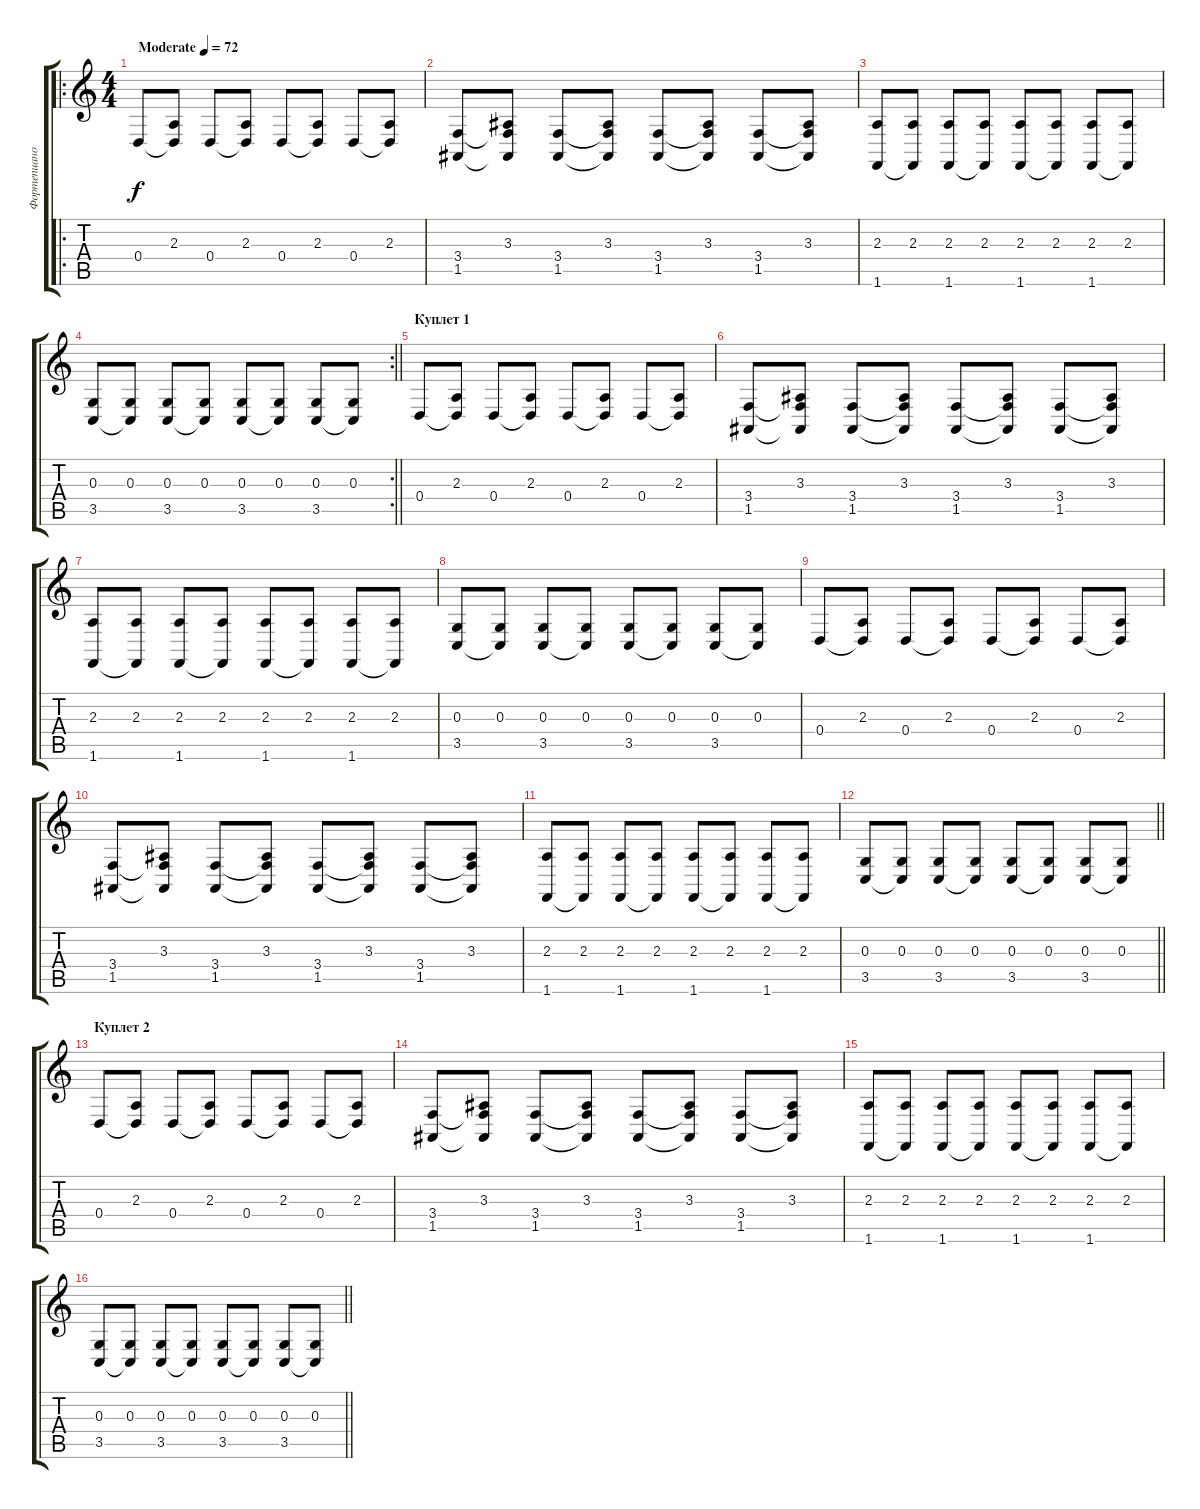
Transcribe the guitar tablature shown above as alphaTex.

\track ("Фортепиано (л.р.)" "Фортепиано") {instrument acousticgrandpiano}
\staff {score tabs}
\tuning (E4 B3 G3 D3 A2 E2) {hide}
\ro
\ts (4 4)
\tempo (72 "Moderate")
\clef g2
\ks c
0.4.8{dy f instrument acousticgrandpiano} (2.3 0.4{t}).8 0.4.8 (2.3 0.4{t}).8 0.4.8 (2.3 0.4{t}).8 0.4.8 (2.3 0.4{t}).8 |
(3.4 1.5).8 (3.3 3.4{t} 1.5{t}).8 (3.4 1.5).8 (3.3 3.4{t} 1.5{t}).8 (3.4 1.5).8 (3.3 3.4{t} 1.5{t}).8 (3.4 1.5).8 (3.3 3.4{t} 1.5{t}).8 |
(2.3 1.6).8 (2.3 1.6{t}).8 (2.3 1.6).8 (2.3 1.6{t}).8 (2.3 1.6).8 (2.3 1.6{t}).8 (2.3 1.6).8 (2.3 1.6{t}).8 |
\rc 2
\barLineRight lightlight
(0.3 3.5).8 (0.3 3.5{t}).8 (0.3 3.5).8 (0.3 3.5{t}).8 (0.3 3.5).8 (0.3 3.5{t}).8 (0.3 3.5).8 (0.3 3.5{t}).8 |
\section ("" "Куплет 1")
0.4.8 (2.3 0.4{t}).8 0.4.8 (2.3 0.4{t}).8 0.4.8 (2.3 0.4{t}).8 0.4.8 (2.3 0.4{t}).8 |
(3.4 1.5).8 (3.3 3.4{t} 1.5{t}).8 (3.4 1.5).8 (3.3 3.4{t} 1.5{t}).8 (3.4 1.5).8 (3.3 3.4{t} 1.5{t}).8 (3.4 1.5).8 (3.3 3.4{t} 1.5{t}).8 |
(2.3 1.6).8 (2.3 1.6{t}).8 (2.3 1.6).8 (2.3 1.6{t}).8 (2.3 1.6).8 (2.3 1.6{t}).8 (2.3 1.6).8 (2.3 1.6{t}).8 |
(0.3 3.5).8 (0.3 3.5{t}).8 (0.3 3.5).8 (0.3 3.5{t}).8 (0.3 3.5).8 (0.3 3.5{t}).8 (0.3 3.5).8 (0.3 3.5{t}).8 |
0.4.8 (2.3 0.4{t}).8 0.4.8 (2.3 0.4{t}).8 0.4.8 (2.3 0.4{t}).8 0.4.8 (2.3 0.4{t}).8 |
(3.4 1.5).8 (3.3 3.4{t} 1.5{t}).8 (3.4 1.5).8 (3.3 3.4{t} 1.5{t}).8 (3.4 1.5).8 (3.3 3.4{t} 1.5{t}).8 (3.4 1.5).8 (3.3 3.4{t} 1.5{t}).8 |
(2.3 1.6).8 (2.3 1.6{t}).8 (2.3 1.6).8 (2.3 1.6{t}).8 (2.3 1.6).8 (2.3 1.6{t}).8 (2.3 1.6).8 (2.3 1.6{t}).8 |
\barLineRight lightlight
(0.3 3.5).8 (0.3 3.5{t}).8 (0.3 3.5).8 (0.3 3.5{t}).8 (0.3 3.5).8 (0.3 3.5{t}).8 (0.3 3.5).8 (0.3 3.5{t}).8 |
\section ("" "Куплет 2")
0.4.8 (2.3 0.4{t}).8 0.4.8 (2.3 0.4{t}).8 0.4.8 (2.3 0.4{t}).8 0.4.8 (2.3 0.4{t}).8 |
(3.4 1.5).8 (3.3 3.4{t} 1.5{t}).8 (3.4 1.5).8 (3.3 3.4{t} 1.5{t}).8 (3.4 1.5).8 (3.3 3.4{t} 1.5{t}).8 (3.4 1.5).8 (3.3 3.4{t} 1.5{t}).8 |
(2.3 1.6).8 (2.3 1.6{t}).8 (2.3 1.6).8 (2.3 1.6{t}).8 (2.3 1.6).8 (2.3 1.6{t}).8 (2.3 1.6).8 (2.3 1.6{t}).8 |
\barLineRight lightlight
(0.3 3.5).8 (0.3 3.5{t}).8 (0.3 3.5).8 (0.3 3.5{t}).8 (0.3 3.5).8 (0.3 3.5{t}).8 (0.3 3.5).8 (0.3 3.5{t}).8
